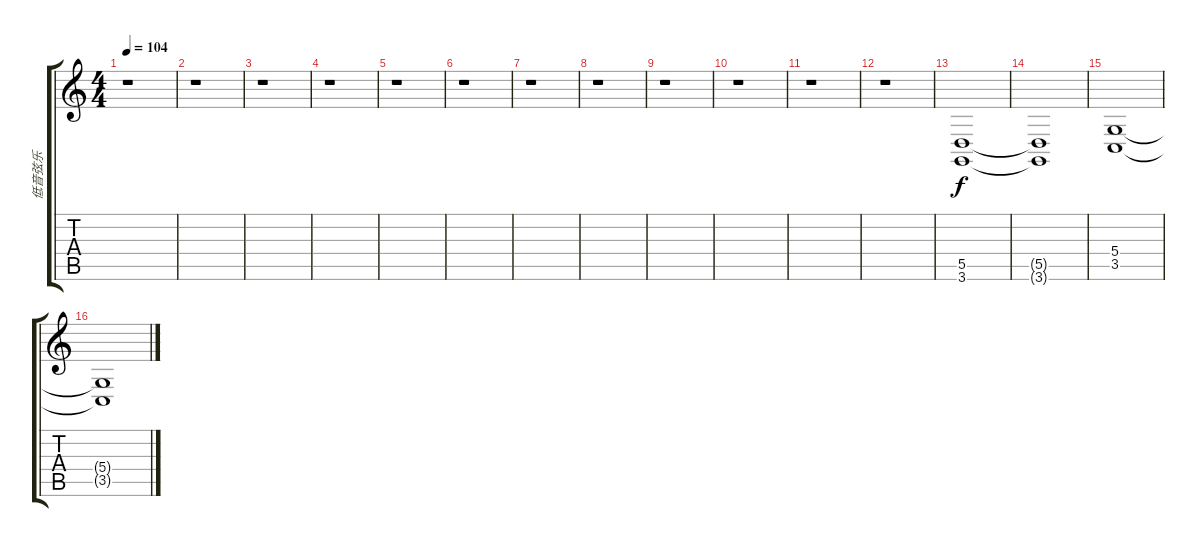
\track ("低音弦乐" "低音弦乐") {instrument stringensemble1}
\staff {score tabs}
\tuning (E4 B3 G3 D3 A2 E2) {hide}
\ts (4 4)
\tempo 104
\clef g2
\ks c
r.1{dy f} |
r.1 |
r.1 |
r.1 |
r.1 |
r.1 |
r.1 |
r.1 |
r.1 |
r.1 |
r.1 |
r.1 |
(5.5 3.6).1{volume 9} |
(5.5{t} 3.6{t}).1 |
(5.4 3.5).1 |
(5.4{t} 3.5{t}).1
